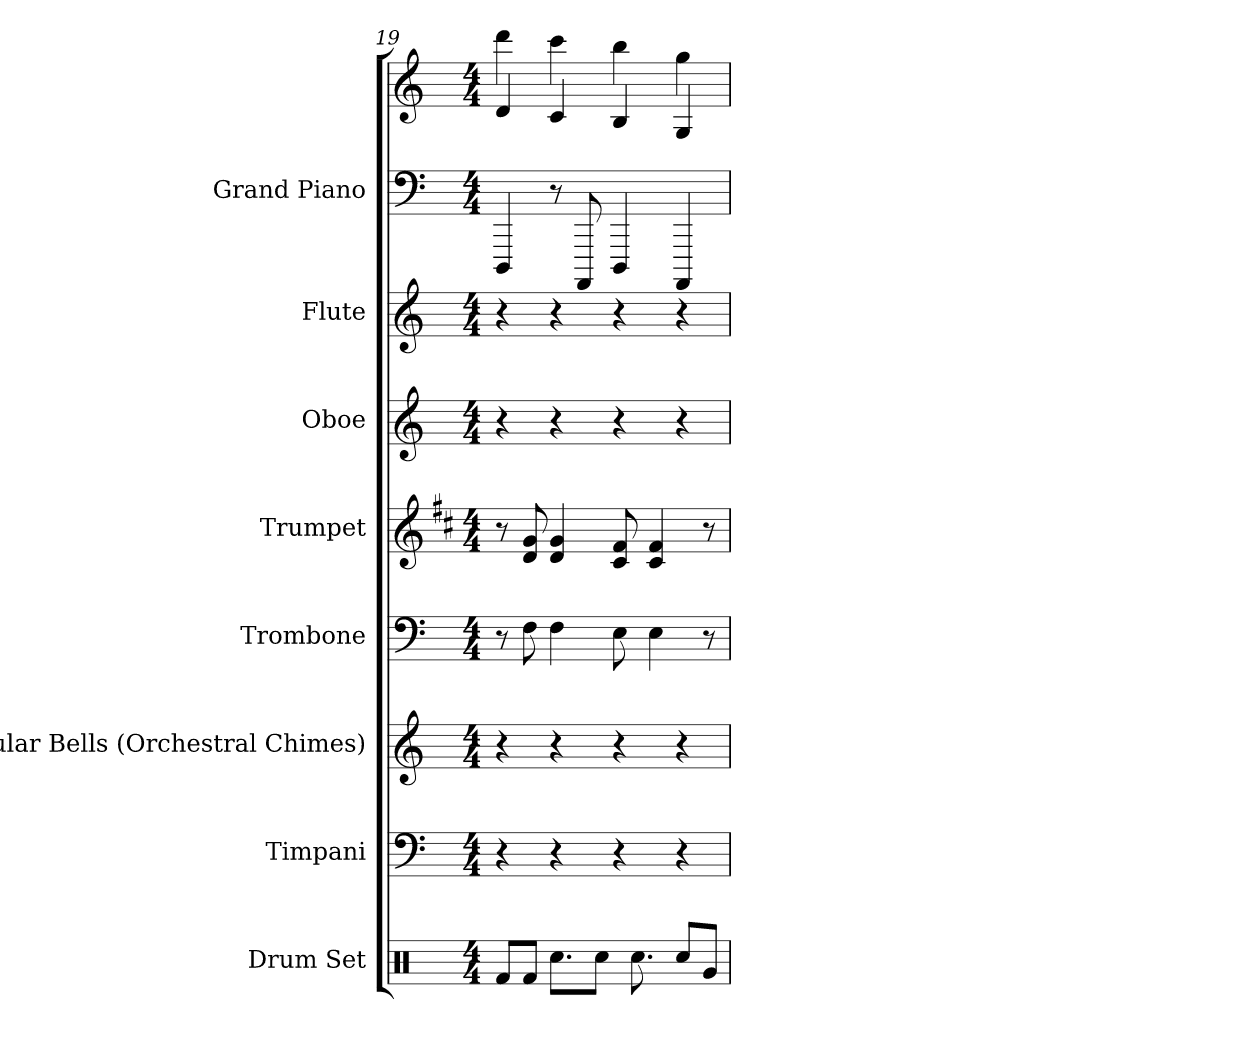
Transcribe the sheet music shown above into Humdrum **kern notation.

**kern	**kern	**kern	**kern	**kern	**kern	**kern	**kern	**kern
*part8	*part7	*part6	*part5	*part4	*part3	*part2	*part1	*part1
*staff9	*staff8	*staff7	*staff6	*staff5	*staff4	*staff3	*staff2	*staff1
*I"Drum Set	*I"Timpani	*I"Tubular Bells (Orchestral Chimes)	*I"Trombone	*I"Trumpet	*I"Oboe	*I"Flute	*I"Grand Piano	*
*I'Drums	*I'Timp.	*I'Tu. Be.	*I'Trb.	*I'Tpt.	*I'Ob.	*I'Fl.	*I'Pno.	*
*clefX	*clefF4	*clefG2	*clefF4	*clefG2	*clefG2	*clefG2	*clefF4	*clefG2
*	*	*	*	*ITrd1c2	*	*	*	*
*k[]	*k[]	*k[]	*k[]	*k[]	*k[]	*k[]	*k[]	*k[]
*M4/4	*M4/4	*M4/4	*M4/4	*M4/4	*M4/4	*M4/4	*M4/4	*M4/4
=19	=19	=19	=19	=19	=19	=19	=19	=19
*	*	*	*	*	*	*	*	*^
8RfL	4r	4r	8r	8r	4r	4r	4DDD	4d	4ddd
8RfJ	.	.	8F	8c 8f	.	.	.	.	.
8.RccL	4r	4r	4F	4f 4c	4r	4r	8r	4c	4ccc
.	.	.	.	.	.	.	8AAAA	.	.
8RccJ	.	.	.	.	.	.	.	.	.
.	4r	4r	8E	8B 8e	4r	4r	4DDD	4B	4bb
8.Rcc	.	.	.	.	.	.	.	.	.
.	.	.	4E	4B 4e	.	.	.	.	.
8RccL	4r	4r	.	.	4r	4r	4AAAA	4G	4gg
8RgJ	.	.	8r	8r	.	.	.	.	.
*	*	*	*	*	*	*	*	*v	*v
=	=	=	=	=	=	=	=	=
*-	*-	*-	*-	*-	*-	*-	*-	*-
